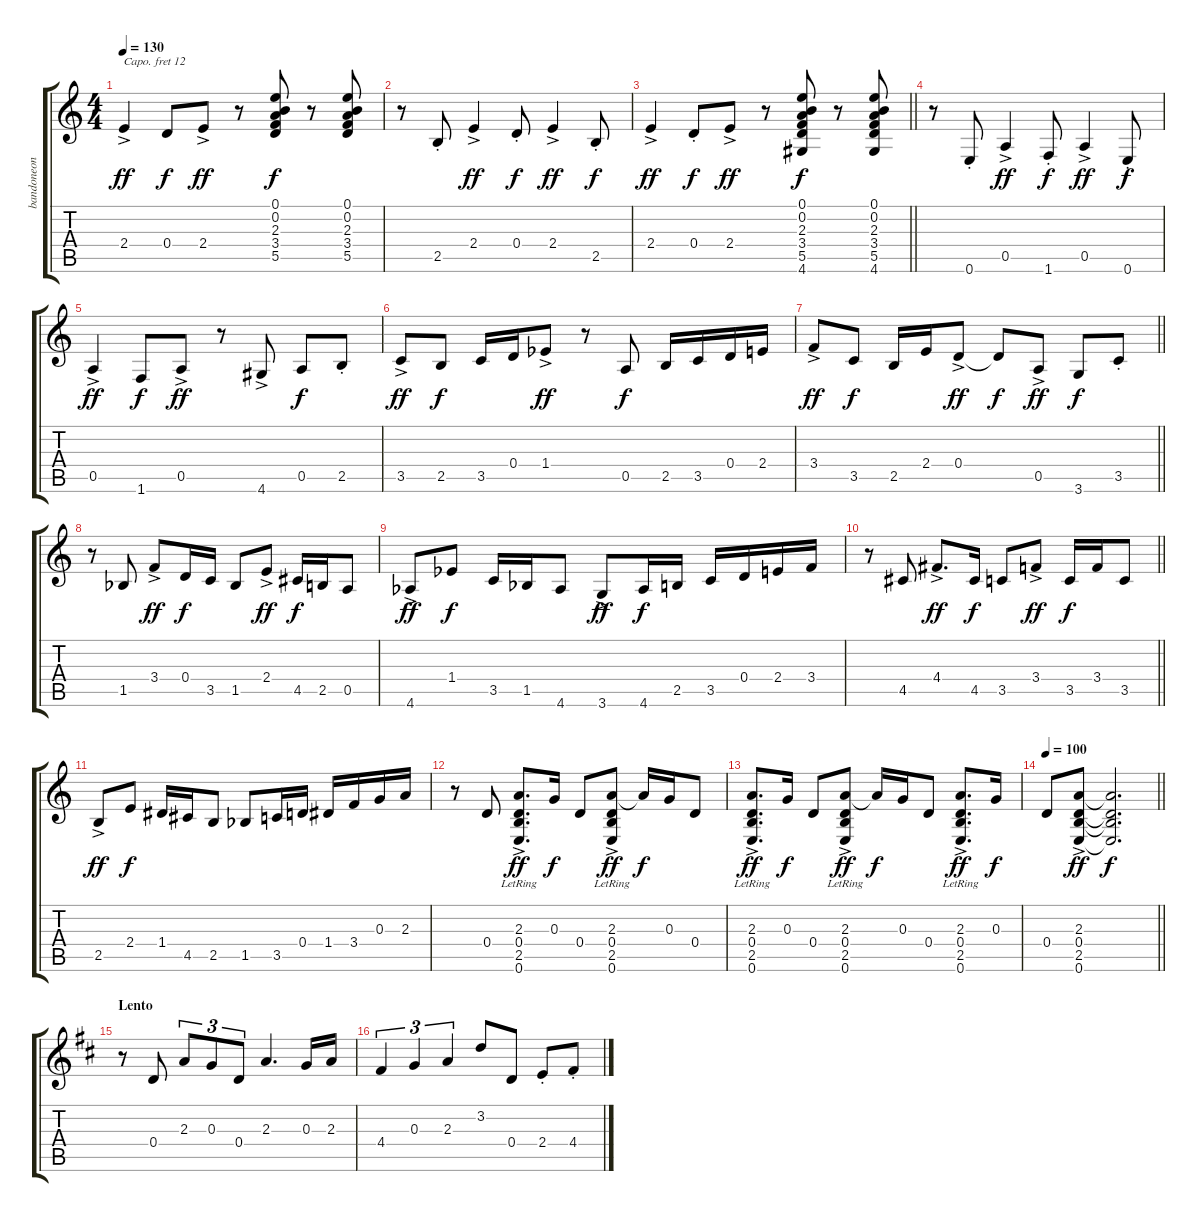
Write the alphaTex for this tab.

\track ("bandoneon" "bandoneon") {instrument tangoaccordion}
\staff {score tabs}
\capo 12
\tuning (E4 B3 G3 D3 A2 E2) {hide}
\ts (4 4)
\tempo 130
\clef g2
\ks c
2.4{ac}.4{dy ff} 0.4.8{dy f} 2.4{ac}.8{dy ff} r.8 (0.1 0.2 2.3 3.4 5.5).8{dy f} r.8 (0.1 0.2 2.3 3.4 5.5).8 |
r.8 2.5{st}.8 2.4{ac}.4{dy ff} 0.4{st}.8{dy f} 2.4{ac}.4{dy ff} 2.5{st}.8{dy f} |
\barLineRight lightlight
2.4{ac}.4{dy ff} 0.4{st}.8{dy f} 2.4{ac}.8{dy ff} r.8 (0.1 0.2 2.3 3.4 5.5 4.6).8{dy f} r.8 (0.1 0.2 2.3 3.4 5.5 4.6).8 |
r.8 0.6{st}.8 0.5{ac}.4{dy ff} 1.6{st}.8{dy f} 0.5{ac}.4{dy ff} 0.6{st}.8{dy f} |
0.5{ac}.4{dy ff} 1.6.8{dy f} 0.5{ac}.8{dy ff} r.8 4.6{ac}.8 0.5.8{dy f} 2.5{st}.8 |
3.5{ac}.8{dy ff} 2.5.8{dy f} 3.5.16 0.4.16 1.4{ac acc b}.8{dy ff} r.8 0.5.8{dy f} 2.5.16 3.5.16 0.4.16 2.4.16 |
\barLineRight lightlight
3.4{ac}.8{dy ff} 3.5.8{dy f} 2.5.16 2.4.16 0.4{ac}.8{dy ff} 0.4{t}.8{dy f} 0.5{ac}.8{dy ff} 3.6.8{dy f} 3.5{st}.8 |
r.8 1.5{acc b}.8 3.4{ac}.8{dy ff} 0.4.16{dy f} 3.5.16 1.5{acc b}.8 2.4{ac}.8{dy ff} 4.5.16{dy f} 2.5.16 0.5.8 |
4.6{ac acc b}.8{dy ff} 1.4{acc b}.8{dy f} 3.5.16 1.5{acc b}.16 4.6{acc b}.8 3.6{ac}.8{dy ff} 4.6{acc b}.16{dy f} 2.5.16 3.5.16 0.4.16 2.4.16 3.4.16 |
\barLineRight lightlight
r.8 4.5.8 4.4{ac}.8{d dy ff} 4.5.16{dy f} 3.5.8 3.4{ac}.8{dy ff} 3.5.16{dy f} 3.4.16 3.5.8 |
2.5{ac}.8{dy ff} 2.4.8{dy f} 1.4.16 4.5.16 2.5.8 1.5{acc b}.8 3.5.16 0.4.16 1.4.16 3.4.16 0.3.16 2.3.16 |
r.8 0.4.8 (2.3{ac} 0.4{lr} 2.5{lr} 0.6{lr}).8{d dy ff} 0.3.16{dy f} 0.4.8 (2.3{ac} 0.4{lr} 2.5{lr} 0.6{lr}).8{dy ff} 2.3{t}.16{dy f} 0.3.16 0.4.8 |
(2.3{ac} 0.4{lr} 2.5{lr} 0.6{lr}).8{d dy ff} 0.3.16{dy f} 0.4.8 (2.3{ac} 0.4{lr} 2.5{lr} 0.6{lr}).8{dy ff} 2.3{t}.16{dy f} 0.3.16 0.4.8 (2.3{ac} 0.4{lr} 2.5{lr} 0.6{lr}).8{d dy ff} 0.3.16{dy f} |
\tempo 100
\barLineRight lightlight
0.4.8 (2.3{ac} 0.4 2.5 0.6).8{dy ff} (2.3{t} 0.4{t} 2.5{t} 0.6{t}).2{d dy f} |
\section ("" "Lento")
\ks d
r.8 0.4.8 2.3.8{tu (3 2)} 0.3.8{tu (3 2)} 0.4.8{tu (3 2)} 2.3.4{d} 0.3.16 2.3.16 |
4.4.4{tu (3 2)} 0.3.4{tu (3 2)} 2.3.4{tu (3 2)} 3.2.8 0.4.8 2.4{st}.8 4.4{st}.8
